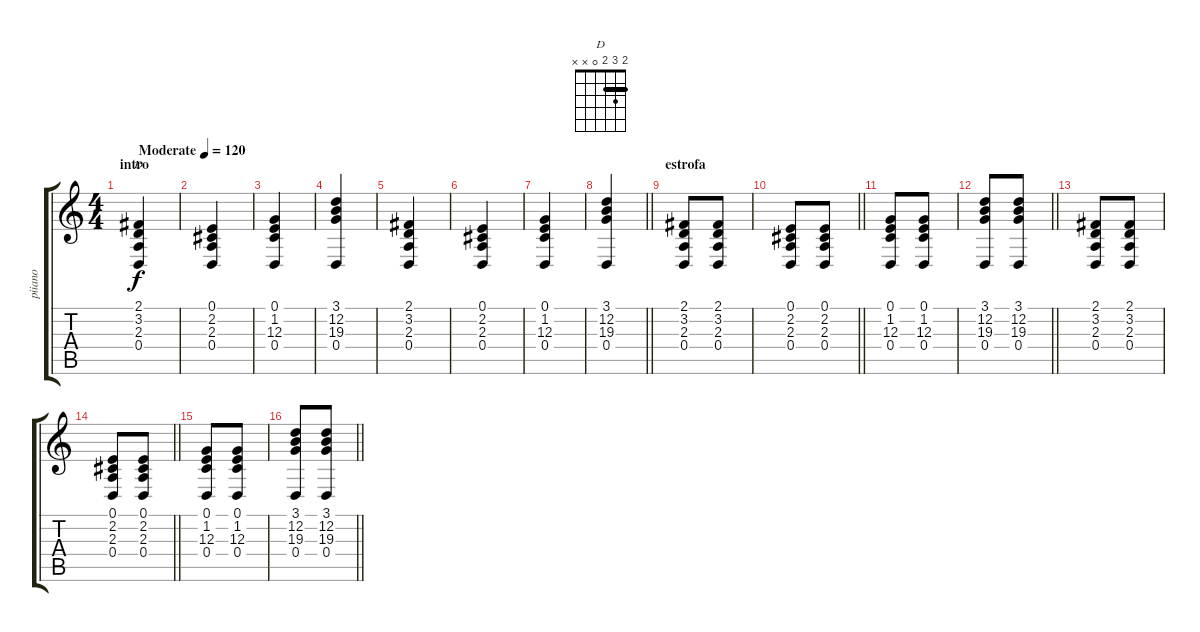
\track ("piiano" "piiano") {instrument electricpiano1}
\staff {score tabs}
\tuning (E4 B3 G3 D3 A2 E2) {hide}
\chord ("D" 2 3 2 0 x x) {barre 2}
\ts (4 4)
\section ("" "intro")
\tempo (120 "Moderate")
\clef g2
\ks c
(2.1 3.2 2.3 0.4).4{ch "D" dy f instrument electricpiano1} |
(0.1 2.2 2.3 0.4).4 |
(0.1 1.2 12.3 0.4).4 |
(3.1 12.2 19.3 0.4).4 |
(2.1 3.2 2.3 0.4).4 |
(0.1 2.2 2.3 0.4).4 |
(0.1 1.2 12.3 0.4).4 |
\barLineRight lightlight
(3.1 12.2 19.3 0.4).4 |
\section ("" "estrofa")
(2.1 3.2 2.3 0.4).8 (2.1 3.2 2.3 0.4).8 |
\barLineRight lightlight
(0.1 2.2 2.3 0.4).8 (0.1 2.2 2.3 0.4).8 |
(0.1 1.2 12.3 0.4).8 (0.1 1.2 12.3 0.4).8 |
\barLineRight lightlight
(3.1 12.2 19.3 0.4).8 (3.1 12.2 19.3 0.4).8 |
(2.1 3.2 2.3 0.4).8 (2.1 3.2 2.3 0.4).8 |
\barLineRight lightlight
(0.1 2.2 2.3 0.4).8 (0.1 2.2 2.3 0.4).8 |
(0.1 1.2 12.3 0.4).8 (0.1 1.2 12.3 0.4).8 |
\barLineRight lightlight
(3.1 12.2 19.3 0.4).8 (3.1 12.2 19.3 0.4).8
